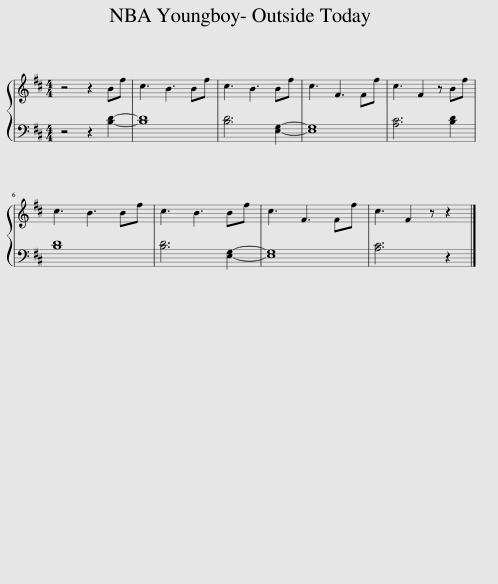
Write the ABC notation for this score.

X:1
%%score { 1 | 2 }
L:1/8
M:4/4
I:linebreak $
K:D
V:1 treble
V:2 bass
V:1
 z4 z2 Bf | c3 B3 Bf | c3 B3 Bf | c3 F3 Ff | c3 F2 z Bf |$ %5
 c3 B3 Bf | c3 B3 Bf | c3 F3 Ff | c3 F2 z z2 |] %9
V:2
 z4 z2 [B,D]2- | [B,D]8 | [B,D]6 [E,G,]2- | [E,G,]8 | [A,C]6 [B,D]2 |$ %5
 [B,D]8 | [B,D]6 [E,G,]2- | [E,G,]8 | [A,C]6 z2 |] %9
